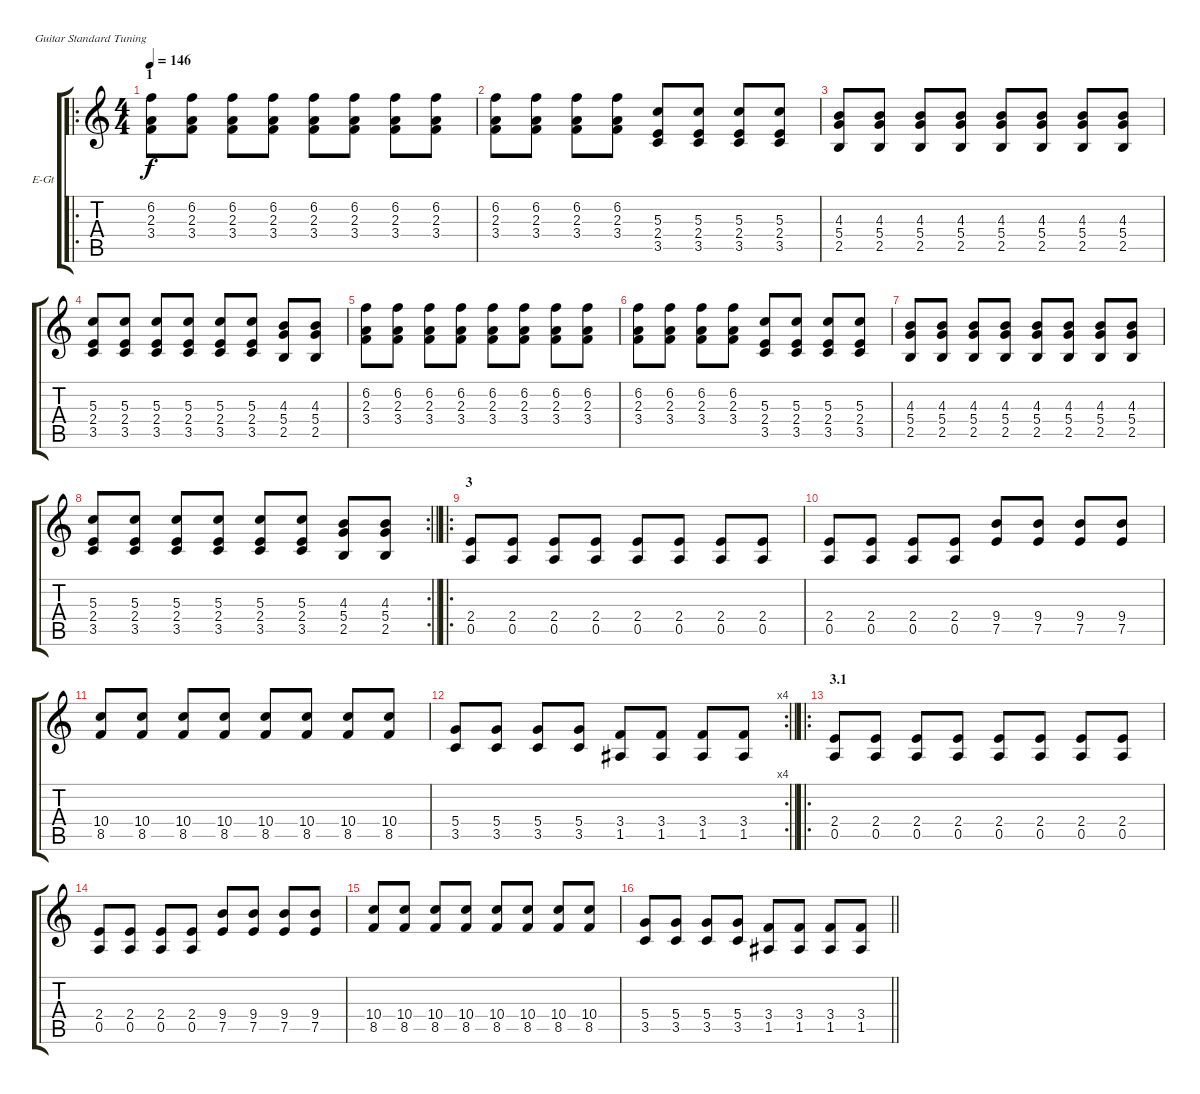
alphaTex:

\bracketExtendMode groupsimilarinstruments
\firstSystemTrackNameOrientation horizontal
\otherSystemsTrackNameOrientation horizontal
\track ("Gitar 2 (+ B)" "E-Gt") {instrument distortionguitar}
\staff {score tabs}
\tuning (E4 B3 G3 D3 A2 E2)
\ro
\ts (4 4)
\section ("" "1")
\tempo 146
\clef g2
\ks c
(6.2 2.3 3.4).8{dy f} (6.2 2.3 3.4).8 (6.2 2.3 3.4).8 (6.2 2.3 3.4).8 (6.2 2.3 3.4).8 (6.2 2.3 3.4).8 (6.2 2.3 3.4).8 (6.2 2.3 3.4).8 |
(6.2 2.3 3.4).8 (6.2 2.3 3.4).8 (6.2 2.3 3.4).8 (6.2 2.3 3.4).8 (5.3 2.4 3.5).8 (5.3 2.4 3.5).8 (5.3 2.4 3.5).8 (5.3 2.4 3.5).8 |
(4.3 5.4 2.5).8 (4.3 5.4 2.5).8 (4.3 5.4 2.5).8 (4.3 5.4 2.5).8 (4.3 5.4 2.5).8 (4.3 5.4 2.5).8 (4.3 5.4 2.5).8 (4.3 5.4 2.5).8 |
(5.3 2.4 3.5).8 (5.3 2.4 3.5).8 (5.3 2.4 3.5).8 (5.3 2.4 3.5).8 (5.3 2.4 3.5).8 (5.3 2.4 3.5).8 (4.3 5.4 2.5).8 (4.3 5.4 2.5).8 |
(6.2 2.3 3.4).8 (6.2 2.3 3.4).8 (6.2 2.3 3.4).8 (6.2 2.3 3.4).8 (6.2 2.3 3.4).8 (6.2 2.3 3.4).8 (6.2 2.3 3.4).8 (6.2 2.3 3.4).8 |
(6.2 2.3 3.4).8 (6.2 2.3 3.4).8 (6.2 2.3 3.4).8 (6.2 2.3 3.4).8 (5.3 2.4 3.5).8 (5.3 2.4 3.5).8 (5.3 2.4 3.5).8 (5.3 2.4 3.5).8 |
(4.3 5.4 2.5).8 (4.3 5.4 2.5).8 (4.3 5.4 2.5).8 (4.3 5.4 2.5).8 (4.3 5.4 2.5).8 (4.3 5.4 2.5).8 (4.3 5.4 2.5).8 (4.3 5.4 2.5).8 |
\rc 2
\barLineRight lightlight
(5.3 2.4 3.5).8 (5.3 2.4 3.5).8 (5.3 2.4 3.5).8 (5.3 2.4 3.5).8 (5.3 2.4 3.5).8 (5.3 2.4 3.5).8 (4.3 5.4 2.5).8 (4.3 5.4 2.5).8 |
\ro
\section ("" "3")
(2.4 0.5).8 (2.4 0.5).8 (2.4 0.5).8 (2.4 0.5).8 (2.4 0.5).8 (2.4 0.5).8 (2.4 0.5).8 (2.4 0.5).8 |
(2.4 0.5).8 (2.4 0.5).8 (2.4 0.5).8 (2.4 0.5).8 (9.4 7.5).8 (9.4 7.5).8 (9.4 7.5).8 (9.4 7.5).8 |
(10.4 8.5).8 (10.4 8.5).8 (10.4 8.5).8 (10.4 8.5).8 (10.4 8.5).8 (10.4 8.5).8 (10.4 8.5).8 (10.4 8.5).8 |
\rc 4
\barLineRight lightlight
(5.4 3.5).8 (5.4 3.5).8 (5.4 3.5).8 (5.4 3.5).8 (3.4 1.5).8 (3.4 1.5).8 (3.4 1.5).8 (3.4 1.5).8 |
\ro
\section ("" "3.1")
(2.4 0.5).8 (2.4 0.5).8 (2.4 0.5).8 (2.4 0.5).8 (2.4 0.5).8 (2.4 0.5).8 (2.4 0.5).8 (2.4 0.5).8 |
(2.4 0.5).8 (2.4 0.5).8 (2.4 0.5).8 (2.4 0.5).8 (9.4 7.5).8 (9.4 7.5).8 (9.4 7.5).8 (9.4 7.5).8 |
(10.4 8.5).8 (10.4 8.5).8 (10.4 8.5).8 (10.4 8.5).8 (10.4 8.5).8 (10.4 8.5).8 (10.4 8.5).8 (10.4 8.5).8 |
\barLineRight lightlight
(5.4 3.5).8 (5.4 3.5).8 (5.4 3.5).8 (5.4 3.5).8 (3.4 1.5).8 (3.4 1.5).8 (3.4 1.5).8 (3.4 1.5).8
